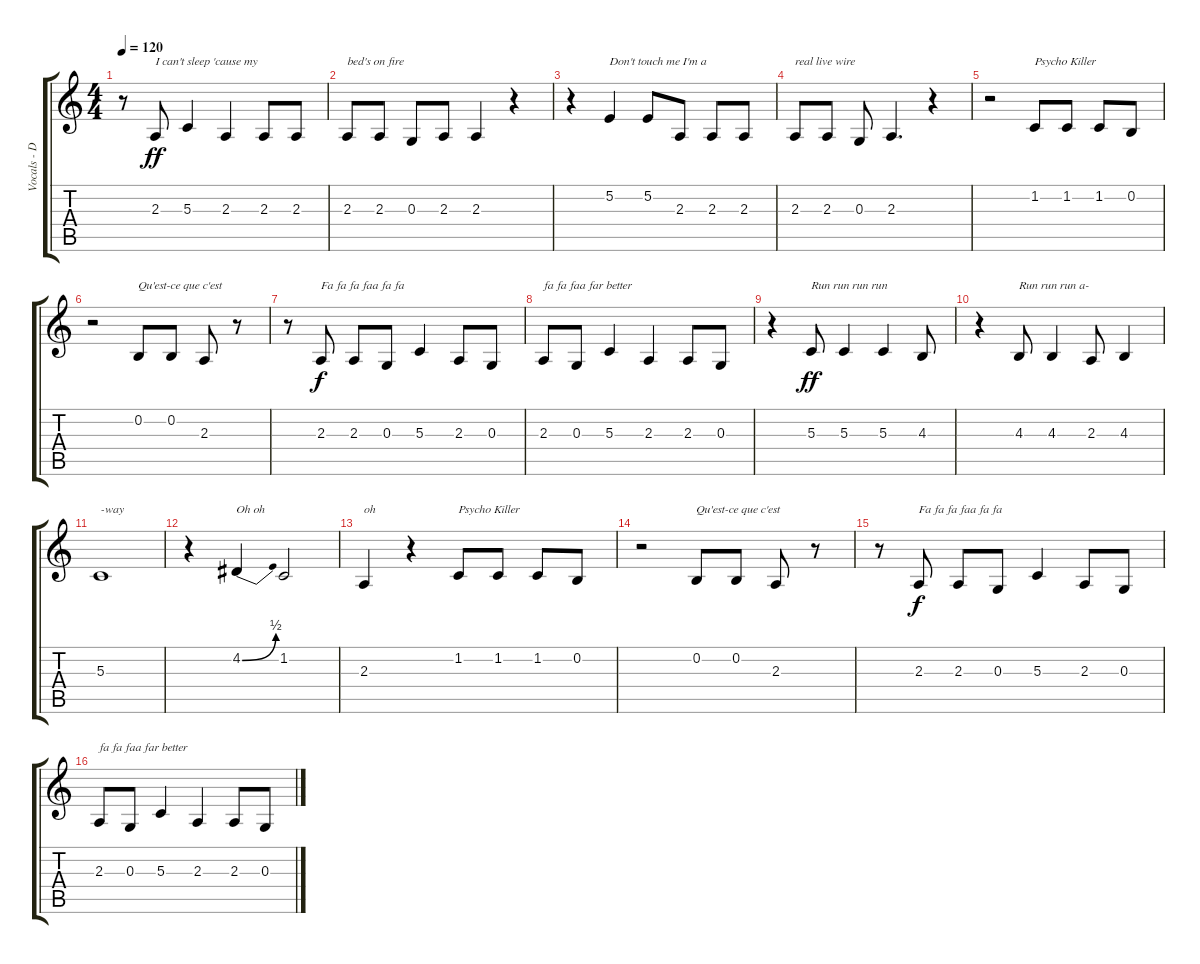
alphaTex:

\track ("Vocals - David Byrne" "Vocals - D") {instrument oboe}
\staff {score tabs}
\tuning (E4 B3 G3 D3 A2 E2) {hide}
\ts (4 4)
\tempo 120
\clef g2
\ks c
r.8{dy ff} 2.3.8{txt "I can't sleep 'cause my"} 5.3.4 2.3.4 2.3.8 2.3.8 |
2.3.8{txt "bed's on fire"} 2.3.8 0.3.8 2.3.8 2.3.4 r.4 |
r.4 5.2.4{txt "Don't touch me I'm a"} 5.2.8 2.3.8 2.3.8 2.3.8 |
2.3.8{txt "real live wire"} 2.3.8 0.3.8 2.3.4{d} r.4 |
r.2 1.2.8{txt "Psycho Killer"} 1.2.8 1.2.8 0.2.8 |
r.2 0.2.8{txt "Qu'est-ce que c'est"} 0.2.8 2.3.8 r.8 |
r.8 2.3.8{txt "Fa fa fa faa fa fa" dy f} 2.3.8 0.3.8 5.3.4 2.3.8 0.3.8 |
2.3.8{txt "fa fa faa far better"} 0.3.8 5.3.4 2.3.4 2.3.8 0.3.8 |
r.4 5.3.8{txt "Run run run run" dy ff} 5.3.4 5.3.4 4.3.8 |
r.4 4.3.8{txt "Run run run a-"} 4.3.4 2.3.8 4.3.4 |
5.3.1{txt "-way"} |
r.4 4.2{be (bend 0 0 60 2)}.4{txt "Oh oh"} 1.2.2 |
2.3.4{txt "oh"} r.4 1.2.8{txt "Psycho Killer"} 1.2.8 1.2.8 0.2.8 |
r.2 0.2.8{txt "Qu'est-ce que c'est"} 0.2.8 2.3.8 r.8 |
r.8 2.3.8{txt "Fa fa fa faa fa fa" dy f} 2.3.8 0.3.8 5.3.4 2.3.8 0.3.8 |
2.3.8{txt "fa fa faa far better"} 0.3.8 5.3.4 2.3.4 2.3.8 0.3.8
